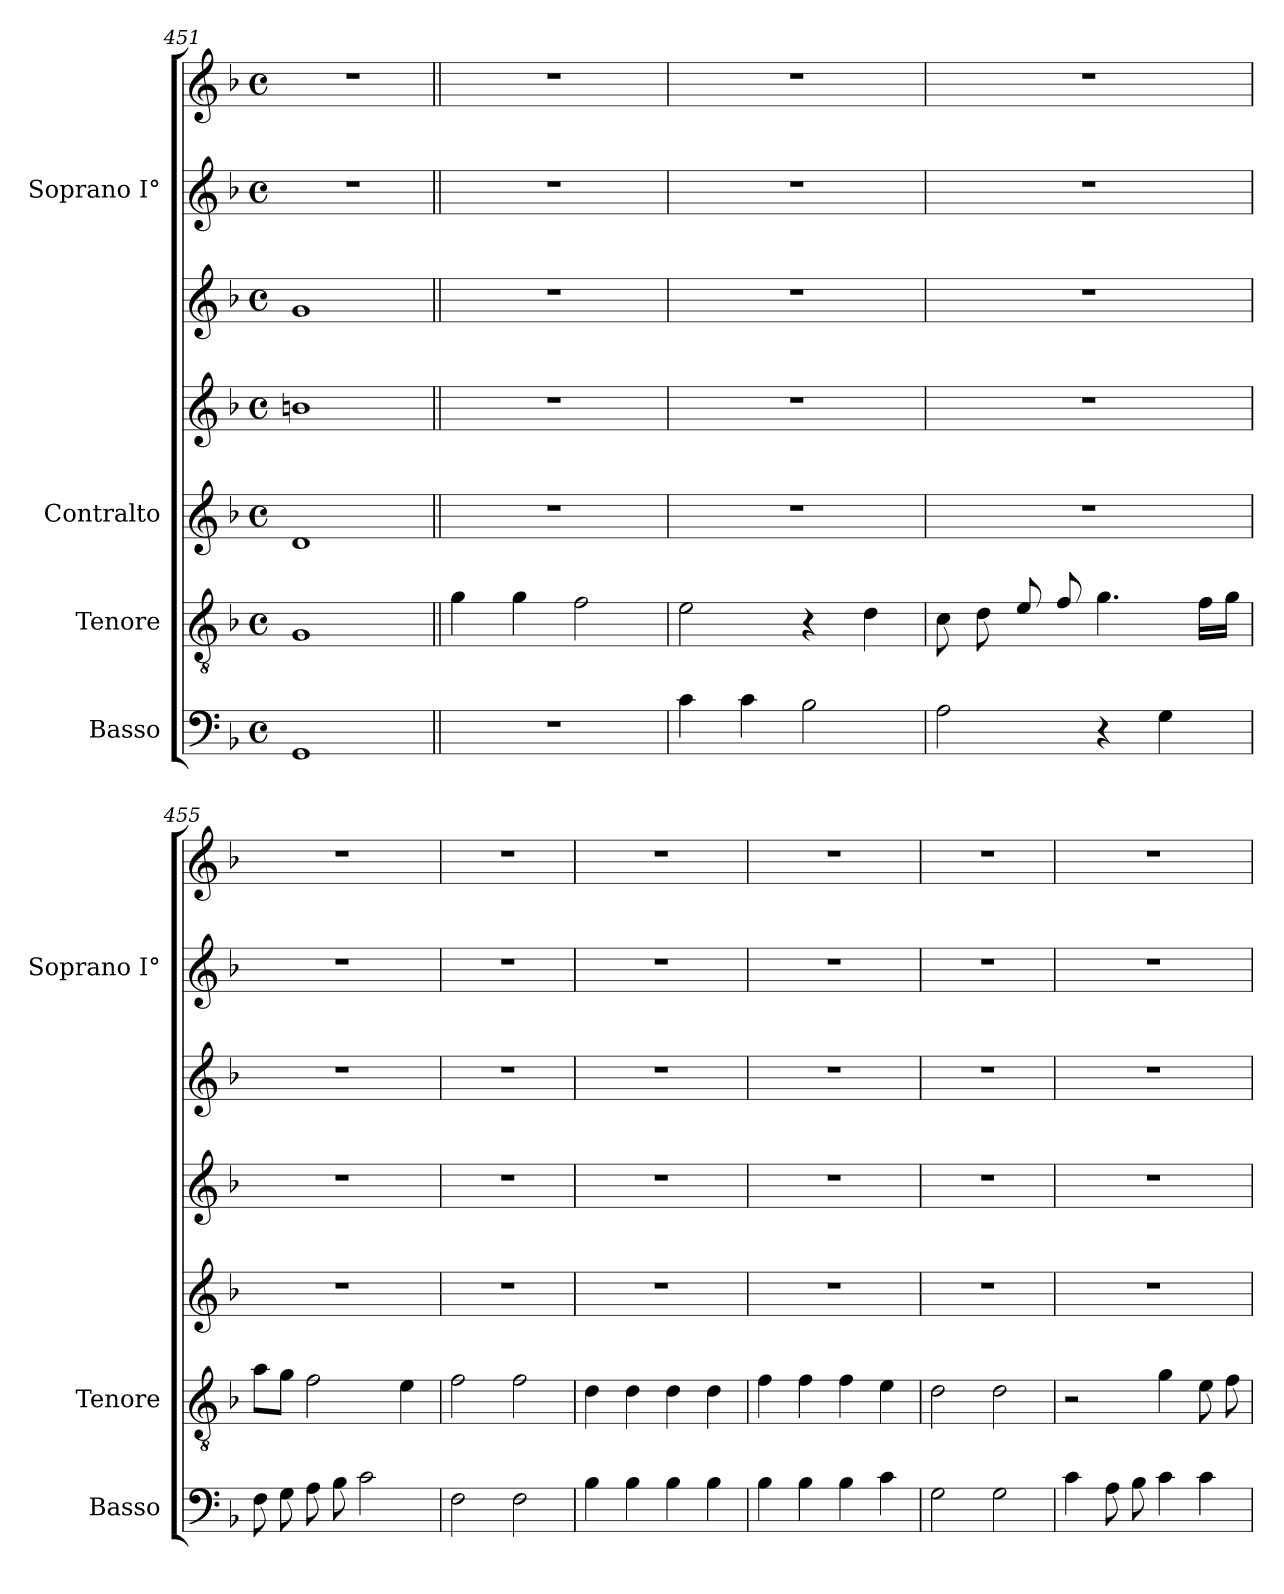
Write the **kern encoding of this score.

**kern	**kern	**kern	**kern	**kern	**kern	**kern
*part6	*part5	*part4	*part3	*part2	*part1	*part1
*staff7	*staff6	*staff5	*staff4	*staff3	*staff2	*staff1
*I"Basso	*I"Tenore	*I"Contralto	*	*	*I"Soprano I°	*
*I'Basso	*I'Tenore	*	*	*	*I'Soprano I°	*
*clefF4	*clefGv2	*clefG2	*clefG2	*clefG2	*clefG2	*clefG2
*k[b-]	*k[b-]	*k[b-]	*k[b-]	*k[b-]	*k[b-]	*k[b-]
*F:	*F:	*F:	*F:	*F:	*F:	*F:
*M4/4	*M4/4	*M4/4	*M4/4	*M4/4	*M4/4	*M4/4
*met(c)	*met(c)	*met(c)	*met(c)	*met(c)	*met(c)	*met(c)
=451	=451	=451	=451	=451	=451	=451
1GG	1G	1d	1bn	1g	1r	1r
!!LO:PB:g=z
=452||	=452||	=452||	=452||	=452||	=452||	=452||
1r	4g\	1r	1r	1r	1r	1r
.	4g\	.	.	.	.	.
.	2f\	.	.	.	.	.
=453	=453	=453	=453	=453	=453	=453
4c\	2e\	1r	1r	1r	1r	1r
4c\	.	.	.	.	.	.
2B-\	4r	.	.	.	.	.
.	4d\	.	.	.	.	.
=454	=454	=454	=454	=454	=454	=454
2A\	8c\	1r	1r	1r	1r	1r
.	8d\	.	.	.	.	.
.	8e/	.	.	.	.	.
.	8f/	.	.	.	.	.
4r	4.g\	.	.	.	.	.
4G\	.	.	.	.	.	.
.	16f\LL	.	.	.	.	.
.	16g\JJ	.	.	.	.	.
=455	=455	=455	=455	=455	=455	=455
8F\	8a\L	1r	1r	1r	1r	1r
8G\	8g\J	.	.	.	.	.
8A\	2f\	.	.	.	.	.
8B-\	.	.	.	.	.	.
2c\	.	.	.	.	.	.
.	4e\	.	.	.	.	.
=456	=456	=456	=456	=456	=456	=456
2F\	2f\	1r	1r	1r	1r	1r
2F\	2f\	.	.	.	.	.
!!LO:LB:g=z
=457	=457	=457	=457	=457	=457	=457
4B-\	4d\	1r	1r	1r	1r	1r
4B-\	4d\	.	.	.	.	.
4B-\	4d\	.	.	.	.	.
4B-\	4d\	.	.	.	.	.
=458	=458	=458	=458	=458	=458	=458
4B-\	4f\	1r	1r	1r	1r	1r
4B-\	4f\	.	.	.	.	.
4B-\	4f\	.	.	.	.	.
4c\	4e\	.	.	.	.	.
=459	=459	=459	=459	=459	=459	=459
2G\	2d\	1r	1r	1r	1r	1r
2G\	2d\	.	.	.	.	.
=460	=460	=460	=460	=460	=460	=460
4c\	2r	1r	1r	1r	1r	1r
8A\	.	.	.	.	.	.
8B-\	.	.	.	.	.	.
4c\	4g\	.	.	.	.	.
4c\	8e\	.	.	.	.	.
.	8f\	.	.	.	.	.
=	=	=	=	=	=	=
*-	*-	*-	*-	*-	*-	*-
